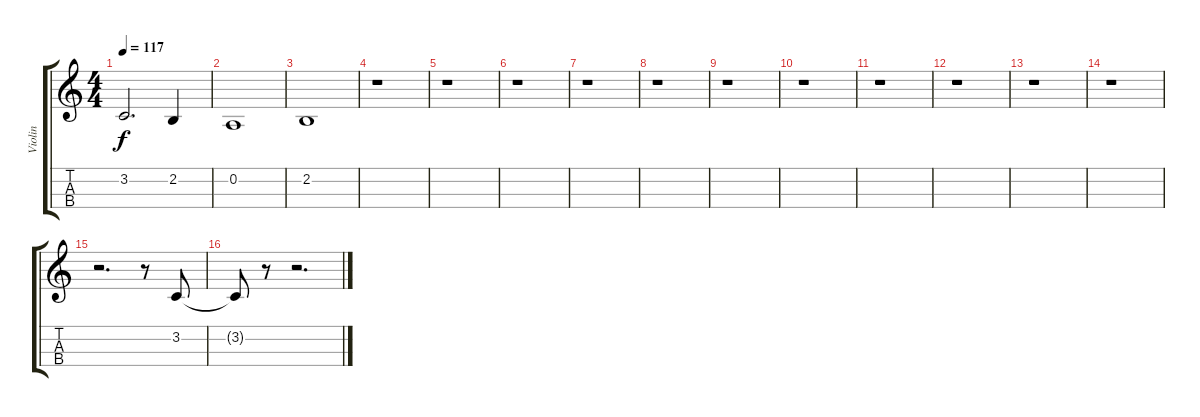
\track ("Violin" "Violin") {instrument stringensemble1}
\staff {score tabs}
\tuning (E4 A3 D3 G2) {hide}
\ts (4 4)
\tempo 117
\clef g2
\ks c
3.2.2{d dy f} 2.2.4 |
0.2.1 |
2.2.1 |
r.1 |
r.1 |
r.1 |
r.1 |
r.1 |
r.1 |
r.1 |
r.1 |
r.1 |
r.1 |
r.1 |
r.2{d} r.8 3.2.8 |
3.2{t}.8 r.8 r.2{d}
